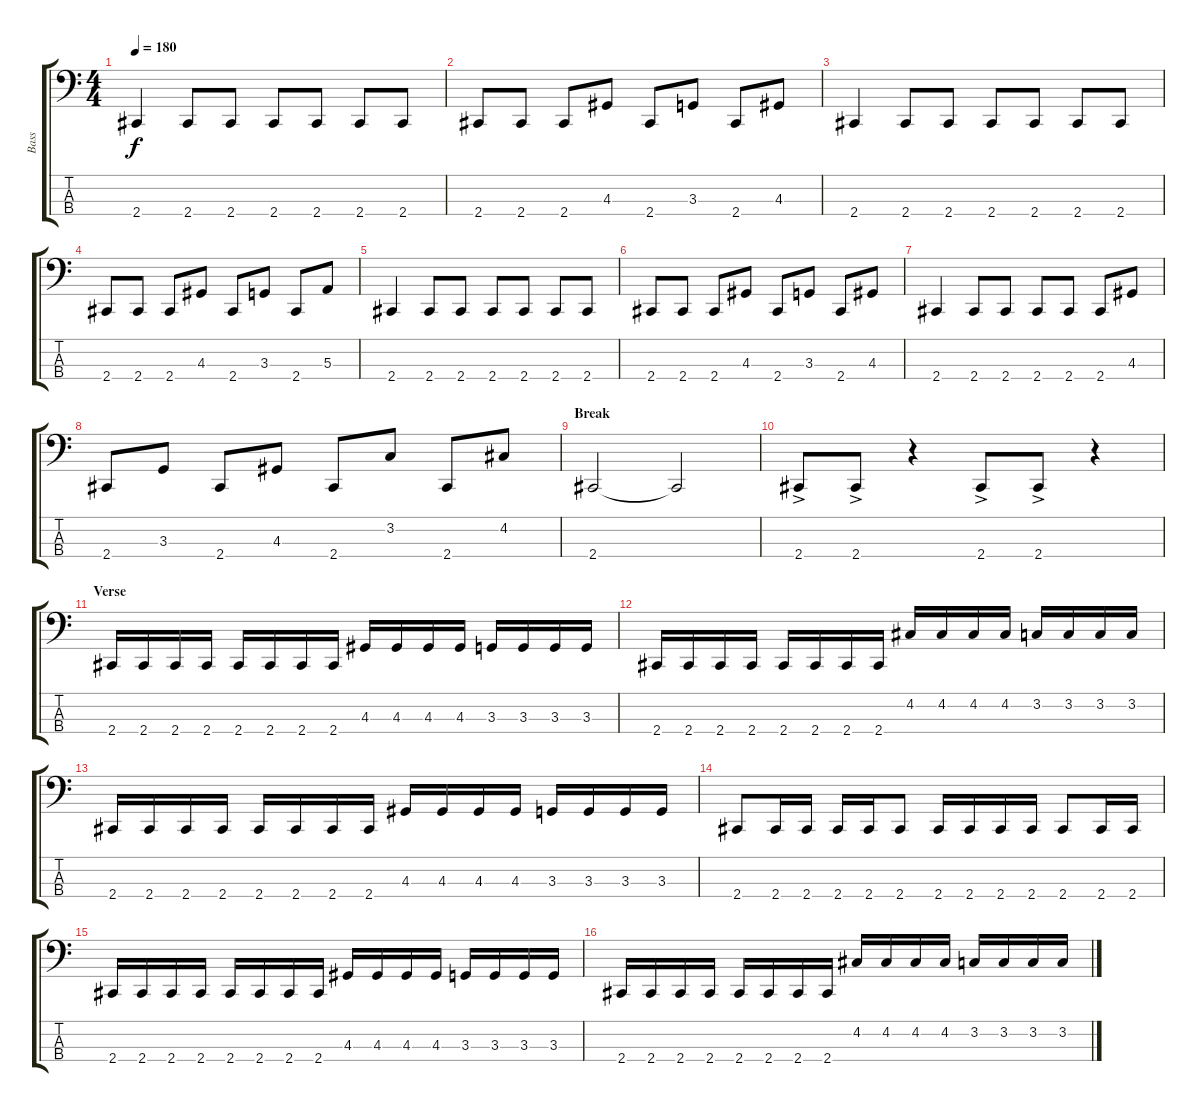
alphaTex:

\track ("Bass" "Bass") {instrument electricbasspick}
\staff {score tabs}
\tuning (D2 A1 E1 B0) {hide}
\ts (4 4)
\tempo 180
\clef f4
\ks c
2.4.4{dy f} 2.4.8 2.4.8 2.4.8 2.4.8 2.4.8 2.4.8 |
2.4.8 2.4.8 2.4.8 4.3.8 2.4.8 3.3.8 2.4.8 4.3.8 |
2.4.4 2.4.8 2.4.8 2.4.8 2.4.8 2.4.8 2.4.8 |
2.4.8 2.4.8 2.4.8 4.3.8 2.4.8 3.3.8 2.4.8 5.3.8 |
2.4.4 2.4.8 2.4.8 2.4.8 2.4.8 2.4.8 2.4.8 |
2.4.8 2.4.8 2.4.8 4.3.8 2.4.8 3.3.8 2.4.8 4.3.8 |
2.4.4 2.4.8 2.4.8 2.4.8 2.4.8 2.4.8 4.3.8 |
2.4.8 3.3.8 2.4.8 4.3.8 2.4.8 3.2.8 2.4.8 4.2.8 |
\section ("" "Break")
2.4.2 2.4{t}.2 |
2.4{ac}.8 2.4{ac}.8 r.4 2.4{ac}.8 2.4{ac}.8 r.4 |
\section ("" "Verse")
2.4.16 2.4.16 2.4.16 2.4.16 2.4.16 2.4.16 2.4.16 2.4.16 4.3.16 4.3.16 4.3.16 4.3.16 3.3.16 3.3.16 3.3.16 3.3.16 |
2.4.16 2.4.16 2.4.16 2.4.16 2.4.16 2.4.16 2.4.16 2.4.16 4.2.16 4.2.16 4.2.16 4.2.16 3.2.16 3.2.16 3.2.16 3.2.16 |
2.4.16 2.4.16 2.4.16 2.4.16 2.4.16 2.4.16 2.4.16 2.4.16 4.3.16 4.3.16 4.3.16 4.3.16 3.3.16 3.3.16 3.3.16 3.3.16 |
2.4.8 2.4.16 2.4.16 2.4.16 2.4.16 2.4.8 2.4.16 2.4.16 2.4.16 2.4.16 2.4.8 2.4.16 2.4.16 |
2.4.16 2.4.16 2.4.16 2.4.16 2.4.16 2.4.16 2.4.16 2.4.16 4.3.16 4.3.16 4.3.16 4.3.16 3.3.16 3.3.16 3.3.16 3.3.16 |
2.4.16 2.4.16 2.4.16 2.4.16 2.4.16 2.4.16 2.4.16 2.4.16 4.2.16 4.2.16 4.2.16 4.2.16 3.2.16 3.2.16 3.2.16 3.2.16
